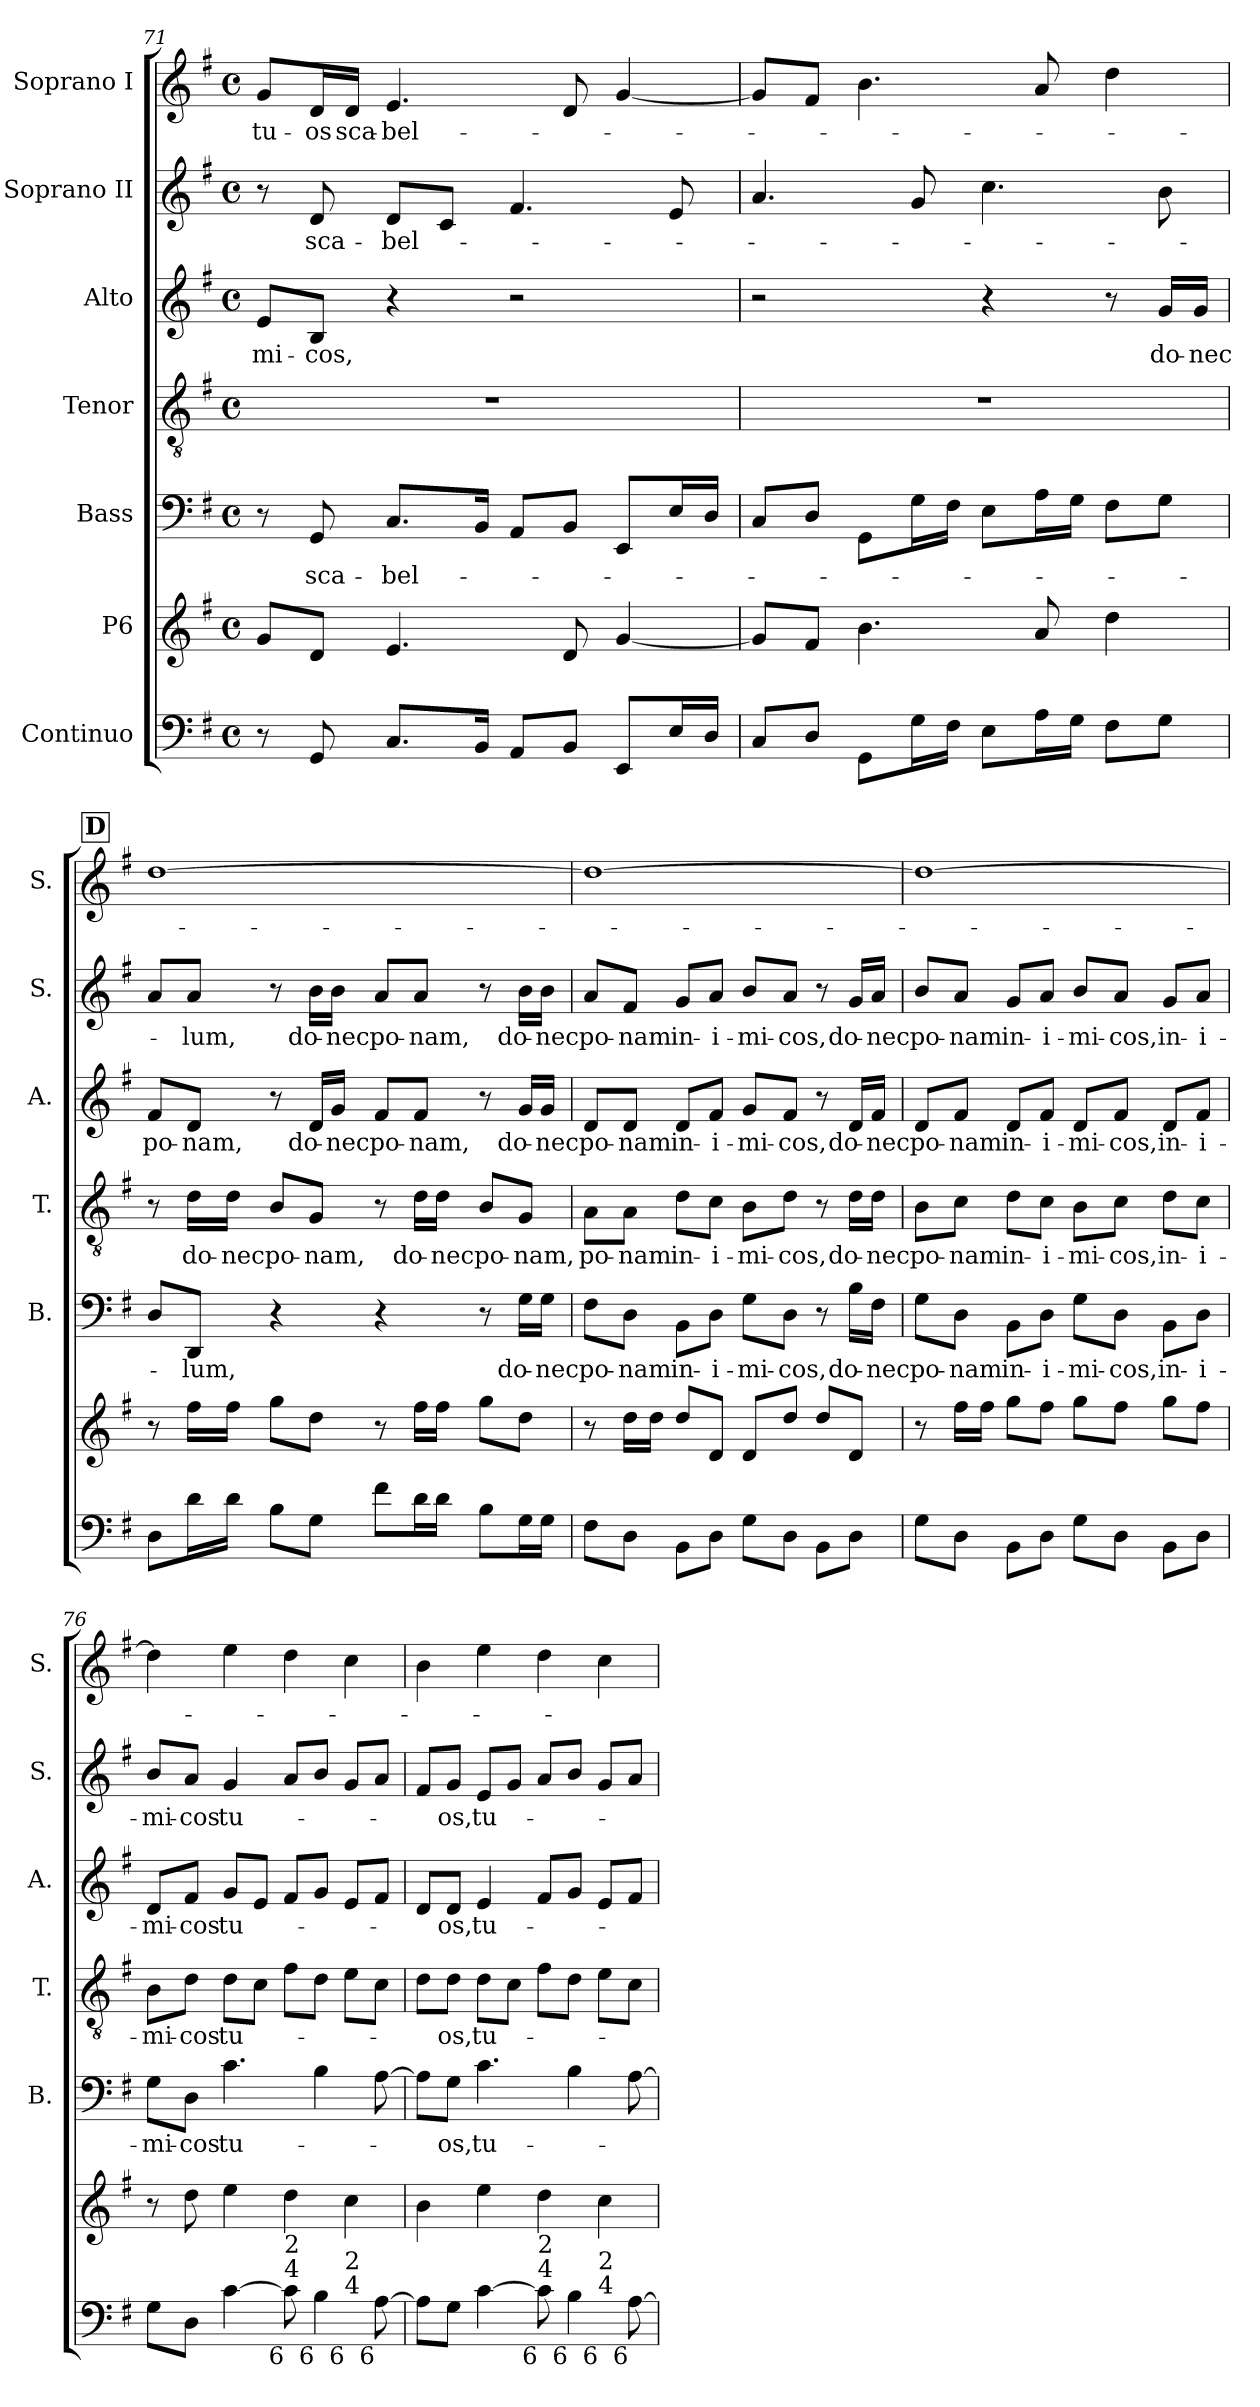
**kern	**kern	**kern	**text	**kern	**text	**kern	**text	**kern	**text	**kern	**text
*part7	*part6	*part5	*part5	*part4	*part4	*part3	*part3	*part2	*part2	*part1	*part1
*staff7	*staff6	*staff5	*staff5	*staff4	*staff4	*staff3	*staff3	*staff2	*staff2	*staff1	*staff1
*I"Continuo	*I"P6	*I"Bass	*	*I"Tenor	*	*I"Alto	*	*I"Soprano II	*	*I"Soprano I	*
*	*	*I'B.	*	*I'T.	*	*I'A.	*	*I'S.	*	*I'S.	*
*clefF4	*clefG2	*clefF4	*	*clefGv2	*	*clefG2	*	*clefG2	*	*clefG2	*
*	*	*	*	*ITrd7c12	*	*	*	*	*	*	*
*k[f#]	*k[f#]	*k[f#]	*	*k[f#]	*	*k[f#]	*	*k[f#]	*	*k[f#]	*
*G:	*G:	*G:	*	*G:	*	*G:	*	*G:	*	*G:	*
*M4/4	*M4/4	*M4/4	*	*M4/4	*	*M4/4	*	*M4/4	*	*M4/4	*
*met(c)	*met(c)	*met(c)	*	*met(c)	*	*met(c)	*	*met(c)	*	*met(c)	*
=71	=71	=71	=71	=71	=71	=71	=71	=71	=71	=71	=71
!	!	!	!	!	!	!	!LO:LY:b:color=#000000	!	!	!	!
!	!	!	!	!	!	!	!	!	!	!	!LO:LY:b:color=#000000
8r	8gi/L	8r	.	1r	.	8ei/L	-mi-	8r	.	8gi/L	tu-
!	!	!	!LO:LY:b:color=#000000	!	!	!	!	!	!	!	!
!	!	!	!	!	!	!	!LO:LY:b:color=#000000	!	!	!	!
!	!	!	!	!	!	!	!	!	!LO:LY:b:color=#000000	!	!
!	!	!	!	!	!	!	!	!	!	!	!LO:LY:b:color=#000000
8GGi/	8di/J	8GGi/	sca-	.	.	8Bi/J	-cos,	8di/	sca-	16di/L	-os
!	!	!	!	!	!	!	!	!	!	!	!LO:LY:b:color=#000000
.	.	.	.	.	.	.	.	.	.	16di/JJ	sca-
!	!	!	!LO:LY:b:color=#000000	!	!	!	!	!	!	!	!
!	!	!	!	!	!	!	!	!	!LO:LY:b:color=#000000	!	!
!	!	!	!	!	!	!	!	!	!	!	!LO:LY:b:color=#000000
8.Ci/L	4.ei/	8.Ci/L	-bel-	.	.	4r	.	8di/L	-bel-	4.ei/	-bel-
.	.	.	.	.	.	.	.	8ci/J	.	.	.
16BBi/Jk	.	16BBi/Jk	.	.	.	.	.	.	.	.	.
8AAi/L	.	8AAi/L	.	.	.	2r	.	4.f#i/	.	.	.
8BBi/J	8di/	8BBi/J	.	.	.	.	.	.	.	8di/	.
8EEi/L	[<4gi/	8EEi/L	.	.	.	.	.	.	.	[<4gi/	.
16Ei/L	.	16Ei/L	.	.	.	.	.	8ei/	.	.	.
16Di/JJ	.	16Di/JJ	.	.	.	.	.	.	.	.	.
=72	=72	=72	=72	=72	=72	=72	=72	=72	=72	=72	=72
8Ci/L	8gi/L]	8Ci/L	.	1r	.	2r	.	4.ai/	.	8gi/L]	.
8Di/J	8f#i/J	8Di/J	.	.	.	.	.	.	.	8f#i/J	.
8GGi\L	4.bi\	8GGi\L	.	.	.	.	.	.	.	4.bi\	.
16Gi\L	.	16Gi\L	.	.	.	.	.	8gi/	.	.	.
16F#i\JJ	.	16F#i\JJ	.	.	.	.	.	.	.	.	.
8Ei\L	.	8Ei\L	.	.	.	4r	.	4.cci\	.	.	.
16Ai\L	8ai/	16Ai\L	.	.	.	.	.	.	.	8ai/	.
16Gi\JJ	.	16Gi\JJ	.	.	.	.	.	.	.	.	.
8F#i\L	4ddi\	8F#i\L	.	.	.	8r	.	.	.	4ddi\	.
!	!	!	!	!	!	!	!LO:LY:b:color=#000000	!	!	!	!
8Gi\J	.	8Gi\J	.	.	.	16gi/LL	do-	8bi\	.	.	.
!	!	!	!	!	!	!	!LO:LY:b:color=#000000	!	!	!	!
.	.	.	.	.	.	16gi/JJ	-nec	.	.	.	.
!!LO:LB:g=z
!!LO:REH:place=s1:B:color=#000000:enc=box:fs=13.7126:t=D
=73	=73	=73	=73	=73	=73	=73	=73	=73	=73	=73	=73
!	!	!	!	!	!	!	!LO:LY:b:color=#000000	!	!	!	!
8Di\L	8r	8Di/L	.	8r	.	8f#i/L	po-	8ai/L	.	[>1ddi	.
!	!	!	!LO:LY:b:color=#000000	!	!	!	!	!	!	!	!
!	!	!	!	!	!LO:LY:b:color=#000000	!	!	!	!	!	!
!	!	!	!	!	!	!	!LO:LY:b:color=#000000	!	!	!	!
!	!	!	!	!	!	!	!	!	!LO:LY:b:color=#000000	!	!
16di\L	16ff#i\LL	8DDi/J	-lum,	16Di\LL	do-	8di/J	-nam,	8ai/J	-lum,	.	.
!	!	!	!	!	!LO:LY:b:color=#000000	!	!	!	!	!	!
16di\JJ	16ff#i\JJ	.	.	16Di\JJ	-nec	.	.	.	.	.	.
!	!	!	!	!	!LO:LY:b:color=#000000	!	!	!	!	!	!
8Bi\L	8ggi\L	4r	.	8BBi/L	po-	8r	.	8r	.	.	.
!	!	!	!	!	!LO:LY:b:color=#000000	!	!	!	!	!	!
!	!	!	!	!	!	!	!LO:LY:b:color=#000000	!	!	!	!
!	!	!	!	!	!	!	!	!	!LO:LY:b:color=#000000	!	!
8Gi\J	8ddi\J	.	.	8GGi/J	-nam,	16di/LL	do-	16bi\LL	do-	.	.
!	!	!	!	!	!	!	!LO:LY:b:color=#000000	!	!	!	!
!	!	!	!	!	!	!	!	!	!LO:LY:b:color=#000000	!	!
.	.	.	.	.	.	16gi/JJ	-nec	16bi\JJ	-nec	.	.
!	!	!	!	!	!	!	!LO:LY:b:color=#000000	!	!	!	!
!	!	!	!	!	!	!	!	!	!LO:LY:b:color=#000000	!	!
8f#i\L	8r	4r	.	8r	.	8f#i/L	po-	8ai/L	po-	.	.
!	!	!	!	!	!LO:LY:b:color=#000000	!	!	!	!	!	!
!	!	!	!	!	!	!	!LO:LY:b:color=#000000	!	!	!	!
!	!	!	!	!	!	!	!	!	!LO:LY:b:color=#000000	!	!
16di\L	16ff#i\LL	.	.	16Di\LL	do-	8f#i/J	-nam,	8ai/J	-nam,	.	.
!	!	!	!	!	!LO:LY:b:color=#000000	!	!	!	!	!	!
16di\JJ	16ff#i\JJ	.	.	16Di\JJ	-nec	.	.	.	.	.	.
!	!	!	!	!	!LO:LY:b:color=#000000	!	!	!	!	!	!
8Bi\L	8ggi\L	8r	.	8BBi/L	po-	8r	.	8r	.	.	.
!	!	!	!LO:LY:b:color=#000000	!	!	!	!	!	!	!	!
!	!	!	!	!	!LO:LY:b:color=#000000	!	!	!	!	!	!
!	!	!	!	!	!	!	!LO:LY:b:color=#000000	!	!	!	!
!	!	!	!	!	!	!	!	!	!LO:LY:b:color=#000000	!	!
16Gi\L	8ddi\J	16Gi\LL	do-	8GGi/J	-nam,	16gi/LL	do-	16bi\LL	do-	.	.
!	!	!	!LO:LY:b:color=#000000	!	!	!	!	!	!	!	!
!	!	!	!	!	!	!	!LO:LY:b:color=#000000	!	!	!	!
!	!	!	!	!	!	!	!	!	!LO:LY:b:color=#000000	!	!
16Gi\JJ	.	16Gi\JJ	-nec	.	.	16gi/JJ	-nec	16bi\JJ	-nec	.	.
=74	=74	=74	=74	=74	=74	=74	=74	=74	=74	=74	=74
!	!	!	!LO:LY:b:color=#000000	!	!	!	!	!	!	!	!
!	!	!	!	!	!LO:LY:b:color=#000000	!	!	!	!	!	!
!	!	!	!	!	!	!	!LO:LY:b:color=#000000	!	!	!	!
!	!	!	!	!	!	!	!	!	!LO:LY:b:color=#000000	!	!
8F#i\L	8r	8F#i\L	po-	8AAi\L	po-	8di/L	po-	8ai/L	po-	1ddi_>	.
!	!	!	!LO:LY:b:color=#000000	!	!	!	!	!	!	!	!
!	!	!	!	!	!LO:LY:b:color=#000000	!	!	!	!	!	!
!	!	!	!	!	!	!	!LO:LY:b:color=#000000	!	!	!	!
!	!	!	!	!	!	!	!	!	!LO:LY:b:color=#000000	!	!
8Di\J	16ddi\LL	8Di\J	-nam	8AAi\J	-nam	8di/J	-nam	8f#i/J	-nam	.	.
.	16ddi\JJ	.	.	.	.	.	.	.	.	.	.
!	!	!	!LO:LY:b:color=#000000	!	!	!	!	!	!	!	!
!	!	!	!	!	!LO:LY:b:color=#000000	!	!	!	!	!	!
!	!	!	!	!	!	!	!LO:LY:b:color=#000000	!	!	!	!
!	!	!	!	!	!	!	!	!	!LO:LY:b:color=#000000	!	!
8BBi\L	8ddi/L	8BBi\L	in-	8Di\L	in-	8di/L	in-	8gi/L	in-	.	.
!	!	!	!LO:LY:b:color=#000000	!	!	!	!	!	!	!	!
!	!	!	!	!	!LO:LY:b:color=#000000	!	!	!	!	!	!
!	!	!	!	!	!	!	!LO:LY:b:color=#000000	!	!	!	!
!	!	!	!	!	!	!	!	!	!LO:LY:b:color=#000000	!	!
8Di\J	8di/J	8Di\J	-i-	8Ci\J	-i-	8f#i/J	-i-	8ai/J	-i-	.	.
!	!	!	!LO:LY:b:color=#000000	!	!	!	!	!	!	!	!
!	!	!	!	!	!LO:LY:b:color=#000000	!	!	!	!	!	!
!	!	!	!	!	!	!	!LO:LY:b:color=#000000	!	!	!	!
!	!	!	!	!	!	!	!	!	!LO:LY:b:color=#000000	!	!
8Gi\L	8di/L	8Gi\L	-mi-	8BBi\L	-mi-	8gi/L	-mi-	8bi/L	-mi-	.	.
!	!	!	!LO:LY:b:color=#000000	!	!	!	!	!	!	!	!
!	!	!	!	!	!LO:LY:b:color=#000000	!	!	!	!	!	!
!	!	!	!	!	!	!	!LO:LY:b:color=#000000	!	!	!	!
!	!	!	!	!	!	!	!	!	!LO:LY:b:color=#000000	!	!
8Di\J	8ddi/J	8Di\J	-cos,	8Di\J	-cos,	8f#i/J	-cos,	8ai/J	-cos,	.	.
8BBi\L	8ddi/L	8r	.	8r	.	8r	.	8r	.	.	.
!	!	!	!LO:LY:b:color=#000000	!	!	!	!	!	!	!	!
!	!	!	!	!	!LO:LY:b:color=#000000	!	!	!	!	!	!
!	!	!	!	!	!	!	!LO:LY:b:color=#000000	!	!	!	!
!	!	!	!	!	!	!	!	!	!LO:LY:b:color=#000000	!	!
8Di\J	8di/J	16Bi\LL	do-	16Di\LL	do-	16di/LL	do-	16gi/LL	do-	.	.
!	!	!	!LO:LY:b:color=#000000	!	!	!	!	!	!	!	!
!	!	!	!	!	!LO:LY:b:color=#000000	!	!	!	!	!	!
!	!	!	!	!	!	!	!LO:LY:b:color=#000000	!	!	!	!
!	!	!	!	!	!	!	!	!	!LO:LY:b:color=#000000	!	!
.	.	16F#i\JJ	-nec	16Di\JJ	-nec	16f#i/JJ	-nec	16ai/JJ	-nec	.	.
=75	=75	=75	=75	=75	=75	=75	=75	=75	=75	=75	=75
!	!	!	!LO:LY:b:color=#000000	!	!	!	!	!	!	!	!
!	!	!	!	!	!LO:LY:b:color=#000000	!	!	!	!	!	!
!	!	!	!	!	!	!	!LO:LY:b:color=#000000	!	!	!	!
!	!	!	!	!	!	!	!	!	!LO:LY:b:color=#000000	!	!
8Gi\L	8r	8Gi\L	po-	8BBi\L	po-	8di/L	po-	8bi/L	po-	1ddi_>	.
!	!	!	!LO:LY:b:color=#000000	!	!	!	!	!	!	!	!
!	!	!	!	!	!LO:LY:b:color=#000000	!	!	!	!	!	!
!	!	!	!	!	!	!	!LO:LY:b:color=#000000	!	!	!	!
!	!	!	!	!	!	!	!	!	!LO:LY:b:color=#000000	!	!
8Di\J	16ff#i\LL	8Di\J	-nam	8Ci\J	-nam	8f#i/J	-nam	8ai/J	-nam	.	.
.	16ff#i\JJ	.	.	.	.	.	.	.	.	.	.
!	!	!	!LO:LY:b:color=#000000	!	!	!	!	!	!	!	!
!	!	!	!	!	!LO:LY:b:color=#000000	!	!	!	!	!	!
!	!	!	!	!	!	!	!LO:LY:b:color=#000000	!	!	!	!
!	!	!	!	!	!	!	!	!	!LO:LY:b:color=#000000	!	!
8BBi\L	8ggi\L	8BBi\L	in-	8Di\L	in-	8di/L	in-	8gi/L	in-	.	.
!	!	!	!LO:LY:b:color=#000000	!	!	!	!	!	!	!	!
!	!	!	!	!	!LO:LY:b:color=#000000	!	!	!	!	!	!
!	!	!	!	!	!	!	!LO:LY:b:color=#000000	!	!	!	!
!	!	!	!	!	!	!	!	!	!LO:LY:b:color=#000000	!	!
8Di\J	8ff#i\J	8Di\J	-i-	8Ci\J	-i-	8f#i/J	-i-	8ai/J	-i-	.	.
!	!	!	!LO:LY:b:color=#000000	!	!	!	!	!	!	!	!
!	!	!	!	!	!LO:LY:b:color=#000000	!	!	!	!	!	!
!	!	!	!	!	!	!	!LO:LY:b:color=#000000	!	!	!	!
!	!	!	!	!	!	!	!	!	!LO:LY:b:color=#000000	!	!
8Gi\L	8ggi\L	8Gi\L	-mi-	8BBi\L	-mi-	8di/L	-mi-	8bi/L	-mi-	.	.
!	!	!	!LO:LY:b:color=#000000	!	!	!	!	!	!	!	!
!	!	!	!	!	!LO:LY:b:color=#000000	!	!	!	!	!	!
!	!	!	!	!	!	!	!LO:LY:b:color=#000000	!	!	!	!
!	!	!	!	!	!	!	!	!	!LO:LY:b:color=#000000	!	!
8Di\J	8ff#i\J	8Di\J	-cos,	8Ci\J	-cos,	8f#i/J	-cos,	8ai/J	-cos,	.	.
!	!	!	!LO:LY:b:color=#000000	!	!	!	!	!	!	!	!
!	!	!	!	!	!LO:LY:b:color=#000000	!	!	!	!	!	!
!	!	!	!	!	!	!	!LO:LY:b:color=#000000	!	!	!	!
!	!	!	!	!	!	!	!	!	!LO:LY:b:color=#000000	!	!
8BBi\L	8ggi\L	8BBi\L	in-	8Di\L	in-	8di/L	in-	8gi/L	in-	.	.
!	!	!	!LO:LY:b:color=#000000	!	!	!	!	!	!	!	!
!	!	!	!	!	!LO:LY:b:color=#000000	!	!	!	!	!	!
!	!	!	!	!	!	!	!LO:LY:b:color=#000000	!	!	!	!
!	!	!	!	!	!	!	!	!	!LO:LY:b:color=#000000	!	!
8Di\J	8ff#i\J	8Di\J	-i-	8Ci\J	-i-	8f#i/J	-i-	8ai/J	-i-	.	.
=76	=76	=76	=76	=76	=76	=76	=76	=76	=76	=76	=76
!	!	!	!LO:LY:b:color=#000000	!	!	!	!	!	!	!	!
!	!	!	!	!	!LO:LY:b:color=#000000	!	!	!	!	!	!
!	!	!	!	!	!	!	!LO:LY:b:color=#000000	!	!	!	!
!	!	!	!	!	!	!	!	!	!LO:LY:b:color=#000000	!	!
*^	*	*	*	*	*	*	*	*	*	*	*
8Gi\L	2.ryy	8r	8Gi\L	-mi-	8BBi\L	-mi-	8di/L	-mi-	8bi/L	-mi-	4ddi\]	.
!	!	!	!	!LO:LY:b:color=#000000	!	!	!	!	!	!	!	!
!	!	!	!	!	!	!LO:LY:b:color=#000000	!	!	!	!	!	!
!	!	!	!	!	!	!	!	!LO:LY:b:color=#000000	!	!	!	!
!	!	!	!	!	!	!	!	!	!	!LO:LY:b:color=#000000	!	!
8Di\J	.	8ddi\	8Di\J	-cos	8Di\J	-cos	8f#i/J	-cos	8ai/J	-cos	.	.
!	!	!	!	!LO:LY:b:color=#000000	!	!	!	!	!	!	!	!
!	!	!	!	!	!	!LO:LY:b:color=#000000	!	!	!	!	!	!
!	!	!	!	!	!	!	!	!LO:LY:b:color=#000000	!	!	!	!
!	!	!	!	!	!	!	!	!	!	!LO:LY:b:color=#000000	!	!
[>4ci\	.	4eei\	4.ci\	tu-	8Di\L	tu-	8gi/L	tu-	4gi/	tu-	4eei\	.
.	.	.	.	.	8Ci\J	.	8ei/J	.	.	.	.	.
!LO:TX:b:rj:t=6	!	!	!	!	!	!	!	!	!	!	!	!
!LO:TX:t=4	!	!	!	!	!	!	!	!	!	!	!	!
!LO:TX:t=2	!	!	!	!	!	!	!	!	!	!	!	!
8ci\]	.	4ddi\	.	.	8F#i\L	.	8f#i/L	.	8ai/L	.	4ddi\	.
!LO:TX:b:rj:t=6	!	!	!	!	!	!	!	!	!	!	!	!
4Bi\	.	.	4Bi\	.	8Di\J	.	8gi/J	.	8bi/J	.	.	.
!	!LO:TX:b:rj:t=6	!	!	!	!	!	!	!	!	!	!	!
!	!LO:TX:t=4	!	!	!	!	!	!	!	!	!	!	!
!	!LO:TX:t=2	!	!	!	!	!	!	!	!	!	!	!
.	4ryy	4cci\	.	.	8Ei\L	.	8ei/L	.	8gi/L	.	4cci\	.
!LO:TX:b:rj:t=6	!	!	!	!	!	!	!	!	!	!	!	!
[>8Ai\	.	.	[>8Ai\	.	8Ci\J	.	8f#i/J	.	8ai/J	.	.	.
!!LO:LB:g=z
=77	=77	=77	=77	=77	=77	=77	=77	=77	=77	=77	=77	=77
8Ai\L]	2.ryy	4bi\	8Ai\L]	.	8Di\L	.	8di/L	.	8f#i/L	.	4bi\	.
!	!	!	!	!LO:LY:b:color=#000000	!	!	!	!	!	!	!	!
!	!	!	!	!	!	!LO:LY:b:color=#000000	!	!	!	!	!	!
!	!	!	!	!	!	!	!	!LO:LY:b:color=#000000	!	!	!	!
!	!	!	!	!	!	!	!	!	!	!LO:LY:b:color=#000000	!	!
8Gi\J	.	.	8Gi\J	-os,	8Di\J	-os,	8di/J	-os,	8gi/J	-os,	.	.
!	!	!	!	!LO:LY:b:color=#000000	!	!	!	!	!	!	!	!
!	!	!	!	!	!	!LO:LY:b:color=#000000	!	!	!	!	!	!
!	!	!	!	!	!	!	!	!LO:LY:b:color=#000000	!	!	!	!
!	!	!	!	!	!	!	!	!	!	!LO:LY:b:color=#000000	!	!
[>4ci\	.	4eei\	4.ci\	tu-	8Di\L	tu-	4ei/	tu-	8ei/L	tu-	4eei\	.
.	.	.	.	.	8Ci\J	.	.	.	8gi/J	.	.	.
!LO:TX:b:rj:t=6	!	!	!	!	!	!	!	!	!	!	!	!
!LO:TX:t=4	!	!	!	!	!	!	!	!	!	!	!	!
!LO:TX:t=2	!	!	!	!	!	!	!	!	!	!	!	!
8ci\]	.	4ddi\	.	.	8F#i\L	.	8f#i/L	.	8ai/L	.	4ddi\	.
!LO:TX:b:rj:t=6	!	!	!	!	!	!	!	!	!	!	!	!
4Bi\	.	.	4Bi\	.	8Di\J	.	8gi/J	.	8bi/J	.	.	.
!	!LO:TX:b:rj:t=6	!	!	!	!	!	!	!	!	!	!	!
!	!LO:TX:t=4	!	!	!	!	!	!	!	!	!	!	!
!	!LO:TX:t=2	!	!	!	!	!	!	!	!	!	!	!
.	4ryy	4cci\	.	.	8Ei\L	.	8ei/L	.	8gi/L	.	4cci\	.
!LO:TX:b:rj:t=6	!	!	!	!	!	!	!	!	!	!	!	!
[>8Ai\	.	.	[>8Ai\	.	8Ci\J	.	8f#i/J	.	8ai/J	.	.	.
*v	*v	*	*	*	*	*	*	*	*	*	*	*
=	=	=	=	=	=	=	=	=	=	=	=
*-	*-	*-	*-	*-	*-	*-	*-	*-	*-	*-	*-
